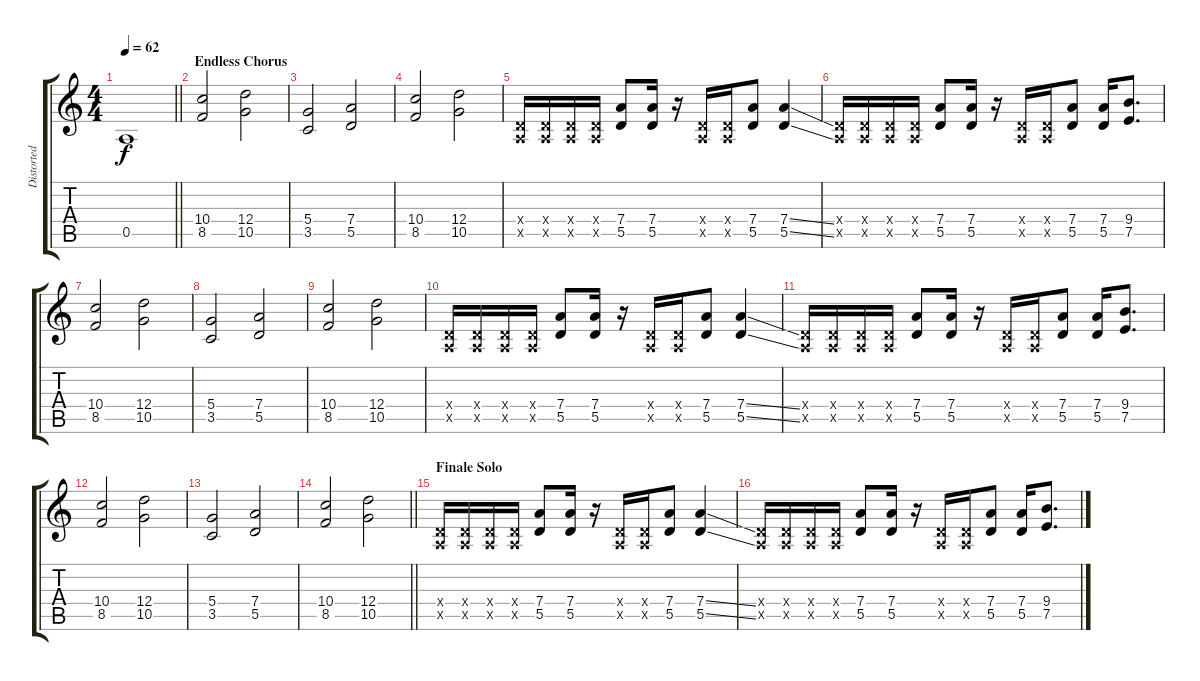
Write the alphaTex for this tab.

\track ("Distorted Rhythm Guitar" "Distorted ") {instrument distortionguitar}
\staff {score tabs}
\tuning (E4 B3 G3 D3 A2 E2) {hide}
\ts (4 4)
\tempo 62
\clef g2
\barLineRight lightlight
\ks c
0.5.1{dy f} |
\section ("" "Endless Chorus")
(10.4 8.5).2 (12.4 10.5).2 |
(5.4 3.5).2 (7.4 5.5).2 |
(10.4 8.5).2 (12.4 10.5).2 |
(0.4{x} 0.5{x}).16 (0.4{x} 0.5{x}).16 (0.4{x} 0.5{x}).16 (0.4{x} 0.5{x}).16 (7.4 5.5).8 (7.4 5.5).16 r.16 (0.4{x} 0.5{x}).16 (0.4{x} 0.5{x}).16 (7.4 5.5).8 (7.4{ss} 5.5{ss}).4 |
(0.4{x} 0.5{x}).16 (0.4{x} 0.5{x}).16 (0.4{x} 0.5{x}).16 (0.4{x} 0.5{x}).16 (7.4 5.5).8 (7.4 5.5).16 r.16 (0.4{x} 0.5{x}).16 (0.4{x} 0.5{x}).16 (7.4 5.5).8 (7.4 5.5).16 (9.4 7.5).8{d} |
(10.4 8.5).2 (12.4 10.5).2 |
(5.4 3.5).2 (7.4 5.5).2 |
(10.4 8.5).2 (12.4 10.5).2 |
(0.4{x} 0.5{x}).16 (0.4{x} 0.5{x}).16 (0.4{x} 0.5{x}).16 (0.4{x} 0.5{x}).16 (7.4 5.5).8 (7.4 5.5).16 r.16 (0.4{x} 0.5{x}).16 (0.4{x} 0.5{x}).16 (7.4 5.5).8 (7.4{ss} 5.5{ss}).4 |
(0.4{x} 0.5{x}).16 (0.4{x} 0.5{x}).16 (0.4{x} 0.5{x}).16 (0.4{x} 0.5{x}).16 (7.4 5.5).8 (7.4 5.5).16 r.16 (0.4{x} 0.5{x}).16 (0.4{x} 0.5{x}).16 (7.4 5.5).8 (7.4 5.5).16 (9.4 7.5).8{d} |
(10.4 8.5).2 (12.4 10.5).2 |
(5.4 3.5).2 (7.4 5.5).2 |
\barLineRight lightlight
(10.4 8.5).2 (12.4 10.5).2 |
\section ("" "Finale Solo")
(0.4{x} 0.5{x}).16 (0.4{x} 0.5{x}).16 (0.4{x} 0.5{x}).16 (0.4{x} 0.5{x}).16 (7.4 5.5).8 (7.4 5.5).16 r.16 (0.4{x} 0.5{x}).16 (0.4{x} 0.5{x}).16 (7.4 5.5).8 (7.4{ss} 5.5{ss}).4 |
(0.4{x} 0.5{x}).16 (0.4{x} 0.5{x}).16 (0.4{x} 0.5{x}).16 (0.4{x} 0.5{x}).16 (7.4 5.5).8 (7.4 5.5).16 r.16 (0.4{x} 0.5{x}).16 (0.4{x} 0.5{x}).16 (7.4 5.5).8 (7.4 5.5).16 (9.4 7.5).8{d}
